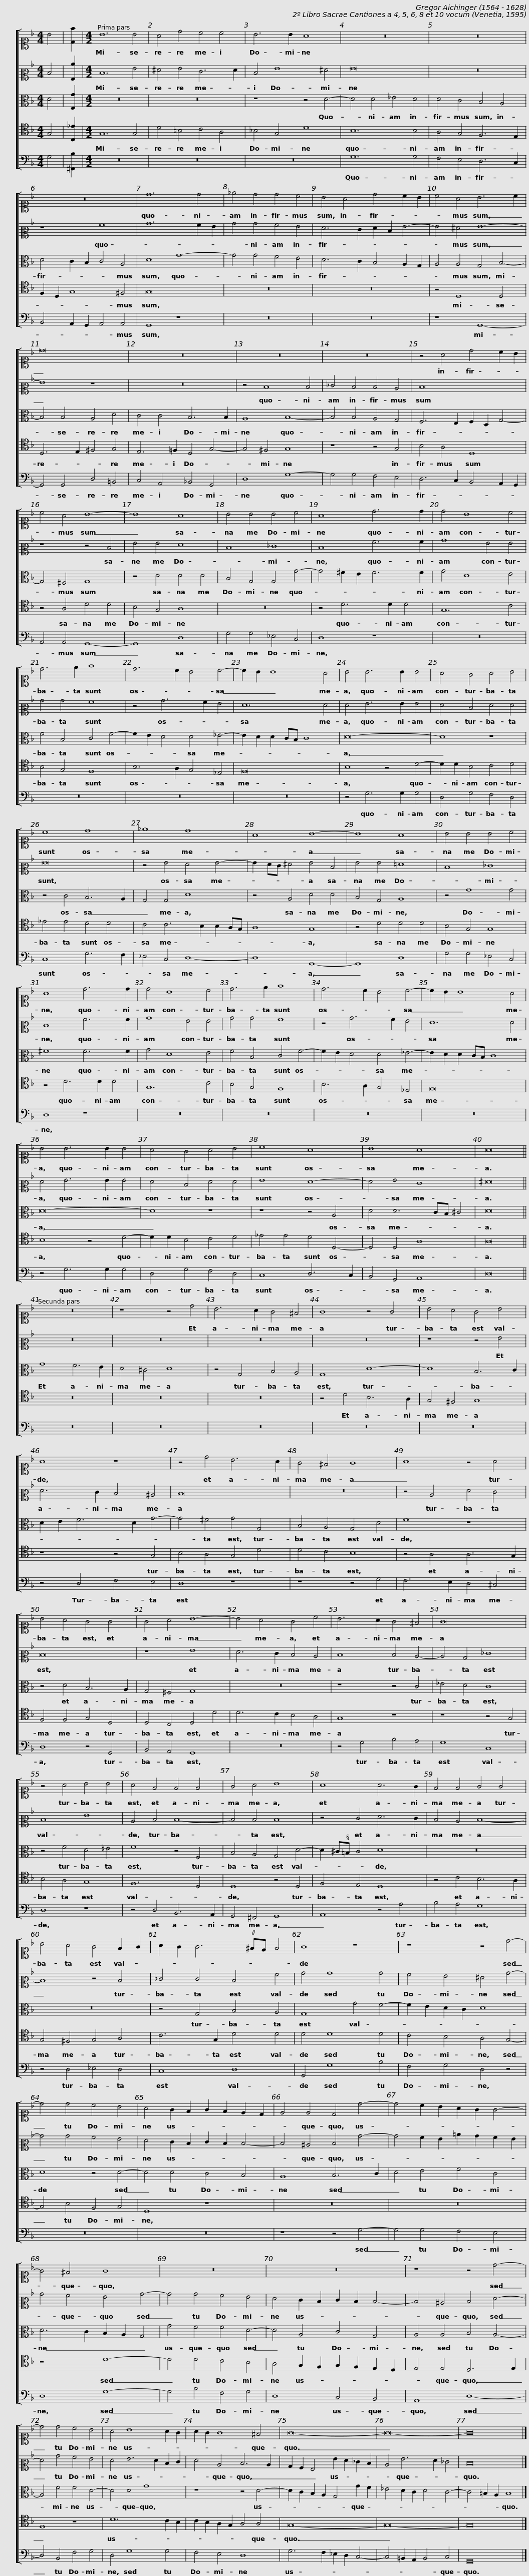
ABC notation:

X:1
%%score [ 1 2 3 4 5 ]
L:1/8
M:4/4
I:linebreak $
K:F
V:1 alto1
V:2 alto2
V:3 alto
V:4 tenor transpose=-12
V:5 bass
V:1
 B4 | [Df]2 |[M:4/2] B12 B4 | A4 d4 c4 c4 | B6 B2 A8 | %5
 z16 |$ z16 | z16 | d12 d4 | _e4 d4 d4 c4 | %10
 B4 A4 d4 c2 B2 |$ c4 A4 B6 c2 | d16 | z16 | z16 | %15
 z16 |$ z4 A4 d4 c2 B2 | c4 A4 B8- | B8 A8 | B4 B4 B4 c4 | %20
 A8 d6 d2 |$ d4 B8 c4 | d6 e2 f8 | d6 c2 B4 c4- | c2 B2 B8 A4 | %25
 B4 B6 B2 B4 |$ A4 G4 A4 B4 | c8 d8 | _e8 d8 | A8 B8- | %30
 B8 A8 |$ B4 B4 B4 c4 | A8 d6 d2 | d4 B8 c4 | d6 e2 f8 | %35
 d6 c2 B4 c4- |$ c2 B2 B8 A4 | B4 B6 B2 B4 | A4 G4 A4 B4 | c8 A8 | %40
 B8 A8 | A16 ||$ z16 | z8 z4 d4 | B6 A2 G4 ^F4 | %45
 G8 z4 G4 | B4 A4 G4 B4 | A8 z8 |$ z4 d4 B6 A2 | G4 ^F4 G8 | %50
 A8 z4 A4 | B4 A4 G4 G4 | G4 A4 B8- |$ B4 A4 G4 c4 | B6 A2 G4 ^F4 | %55
 G16 | z4 A4 B4 B4 | A4 F4 F4 F4 |$ G4 A4 B8 | A8 A6 G2 | %60
 F4 F4 G4 G4 | B4 A4 G4 F2 G2 | A2 G2 G6 ^FE F4 |$ G8 z8 | z8 z4 d4- | %65
 d4 d4 c4 B4 | A4 G2 F2 G2 F2 E2 D2 | E4 E4 D4 d4- |$ d4 c2 B2 A2 G2 G4- | G4 ^F4 G8 | %70
 z16 | z16 | z8 z4 d4- |$ d4 d4 c4 B4 | A4 B8 A2 G2 | %75
 A2 G2 G8 ^F4 | G16- | G16- | G16 |] %79
V:2
 D4 | [G,c]2 |[M:4/2] D12 G4 | ^F4 G4 E6 F2 | D4 G8 ^F4 | %5
 G16 |$ z16 | z8 A8 | B12 A2 G2 | B4 B4 A4 G4 | %10
 F6 E2 F2 D2 G4- |$ G4 ^F4 G8- | G8 z8 | z16 | z4 D8 D4 | %15
 _E4 D4 D4 C4 |$ D16 | z8 z4 D4 | G4 G4 F8 | D8 _E8 | %20
 D8 A6 A2 |$ B8 G4 G4 | B4 B4 A8 | z4 B6 A2 G4 | F12 F4 | %25
 F4 G6 G2 G4 |$ F4 D4 F4 F4 | G16 | z4 G4 F4 G4- | G2 FE ^F4 G4 D4 | %30
 G4 G4 =F8 |$ D8 _E8 | D8 A6 A2 | B8 G4 G4 | B4 B4 A8 | %35
 z4 B6 A2 G4 |$ F12 F4 | F4 G6 G2 G4 | F4 D4 F4 F4 | G8 F8- | %40
 F4 G4 E8 | ^F16 ||$ z16 | z16 | z16 | %45
 z16 | z8 z4 G4 | F6 E2 D4 ^C4 |$ D16 | z16 | %50
 z4 C4 F4 E4 | D16 | z8 G8 |$ F6 E2 D4 C4 | D8 D4 C4- | %55
 C4 B,4 _E8 | D8 G8 | C4 D4 D8- |$ D4 D4 D8 | z4 E4 F6 E2 | %60
 D4 C4 D8- | D8 z4 D4 | _E4 E4 D4 A4 |$ B4 B8 B4 | A4 G4 ^F4 B4- | %65
 B4 B4 A4 G4 | F4 E2 D2 E2 D2 D4- | D4 ^C4 D4 B4- |$ B4 A2 G2 =c2 B2 A2 G2 | B4 A4 G4 B4- | %70
 B4 B4 A4 G4 | F4 E2 D2 E2 D2 D4- | D4 ^C4 D4 F4- |$ F4 B4 A4 G4 | F4 G6 F2 D2 E2 | %75
 F4 C4 D6 C2 | B,2 A,2 G,4 G2 F2 _E2 D2 | C4 G6 F2 _E4 | D16 |] %79
V:3
 D4 | [E,G]2 |[M:4/2] z16 | z16 | z8 z4 D4- | %5
 D4 D4 _E4 D4 |$ D4 C4 B,4 A,4 | D4 C2 B,2 C4 A,4 | D8 G8- | G4 G4 F4 E4 | %10
 D6 C2 B,4 A,2 G,2 |$ A,4 A,4 G,4 B,4- | B,4 B,4 A,4 D4 | C4 C4 B,6 B,2 | A,8 B,8- | %15
 B,4 B,4 A,4 G,4 |$ F,6 E,2 F,2 D,2 G,4- | G,4 ^F,4 G,8 | z4 D4 D4 D4 | B,4 G,4 G,4 G4- | %20
 G4 ^F2 E2 F6 F2 |$ G4 D8 E4 | F4 B,4 C4 F4- | F2 E2 D4 D4 _E4- | E2 D2 D2 CB, C8 | %25
 D16- |$ D8 z8 | z4 C4 B,6 A,2 | G,4 G,4 D8 | z4 A,4 D4 D4 | %30
 B,4 G,4 A,8 |$ z4 G8 G4 | ^F8 F6 F2 | G4 D8 E4 | F4 B,4 C4 F4- | %35
 F2 E2 D4 D4 _E4- |$ E2 D2 D2 CB, C8 | D16- | D8 z8 | z8 z4 A,4 | %40
 D4 D6 CB, ^C4 | D16 ||$ G8 F6 E2 | D4 ^C4 D8 | z4 G,4 B,4 A,4 | %45
 G,8 D8- | D8 B,6 C2 | D2 E2 F6 D2 G4- |$ G4 ^F4 G4 G,4 | B,4 A,4 G,4 D4 | %50
 F8 z8 | z4 D4 B,6 A,2 | G,4 ^F,4 G,8 |$ z16 | z8 z4 C4 | %55
 _E4 D4 C8 | z4 F4 D4 =E4 | F8 z4 F,4 |$ B,4 A,4 G,4 D4- | D2 ^C=B, C4 D8 | %60
 z16 | z16 | z4 G,4 B,4 A,4 |$ G,8 G4 F4- | F2 E2 D2 C2 D8 | %65
 D8 z4 D4- | D4 D4 C4 B,4 | A,8 B,6 C2 |$ D4 E4 F4 C4 | D6 C2 B,2 A,2 G,4 | %70
 G4 F4 F4 D4- | D4 A,4 C4 G,4 | A,4 A,4 B,4 A,4- |$ A,4 F4 F4 D4- | D4 D4 G8 | %75
 z8 z4 D4- | D2 C2 B,2 A,2 G,4 G2 F2 | _E4 D2 C2 D4 C4- | C4 =B,2 A,2 B,8 |] %79
V:4
 G,4 | [C,_E]2 |[M:4/2] G,12 G,4 | D4 =B,4 C4 A,4 | _B,4 G,4 D8 | %5
 B,12 B,4 |$ A,4 G,4 F,6 E,2 | F,2 D,2 G,8 ^F,4 | G,16 | z16 | %10
 z16 |$ z4 D,8 D,4 | D,6 E,2 ^F,4 G,4 | E,6 =F,2 D,4 G,4- | G,4 ^F,4 G,8 | %15
 z8 z4 G,4 |$ B,4 A,4 D,8 | z4 A,4 D4 D4 | B,4 G,4 A,8 | z16 | %20
 z4 D6 D2 D4 |$ G,12 C4 | B,4 G,4 F,8 | B,6 A,2 G,4 _E,4 | F,16 | %25
 B,8 z4 D4- |$ D2 D2 B,4 C4 D4 | _E4 E4 D4 D4 | C4 C6 B,2 B,2 A,G, | A,8 G,8 | %30
 z4 D4 D4 D4 |$ B,4 G,4 G,8 | z4 D6 D2 D4 | G,12 C4 | B,4 G,4 F,8 | %35
 B,6 A,2 G,4 _E,4 |$ F,16 | B,8 z4 D4- | D2 D2 B,4 C4 D4 | _E4 E4 D4 D,4- | %40
 D,4 D,4 A,8 | A,16 ||$ z16 | z16 | z16 | %45
 z4 D4 B,6 A,2 | G,4 ^F,4 G,8 | z8 z4 G,4 |$ B,4 A,4 G,4 D4 | D4 C4 B,8 | %50
 z4 A,4 A,6 G,2 | F,4 F,4 G,4 D,4 | D,4 C,4 D,4 D4 |$ D6 C2 B,4 A,4 | G,8 z8 | %55
 z8 z4 G,4 | B,4 A,4 G,8 | F,12 D,4 |$ D,8 z4 D,4 | F,4 E,4 D,8 | %60
 z4 C4 B,6 A,2 | G,4 ^F,4 G,4 A,4 | C6 G,2 D4 D4 |$ D4 D8 D4 | C4 B,4 A,4 G,4- | %65
 G,4 B,4 F,4 G,4 | D,8 z8 | z16 |$ z16 | z8 D8- | %70
 D4 D4 C4 B,4 | A,4 G,2 F,2 G,2 F,2 E,2 D,2 | E,4 E,4 D,6 E,2 |$ F,8 z8 | D12 C2 B,2 | %75
 C2 B,2 A,2 G,2 A,4 A,4 | G,16- | G,16- | G,16 |] %79
V:5
 G,4 | [^F,,B,]2 |[M:4/2] z16 | z16 | z16 | %5
 G,12 G,4 |$ F,4 E,4 D,6 C,2 | B,,4 A,,2 G,,2 A,,4 A,,4 | G,,8 z8 | z16 | %10
 z16 |$ z8 G,,8- | G,,4 G,,4 D,4 =B,,4 | C,4 A,,4 _B,,4 G,,4 | D,8 G,8- | %15
 G,4 G,4 F,4 E,4 |$ D,6 C,2 B,,4 A,,2 G,,2 | A,,4 A,,4 G,,8- | G,,8 D,8 | G,4 G,4 _E,4 C,4 | %20
 D,8 z8 |$ z16 | z16 | z16 | z16 | %25
 z4 G,6 G,2 G,4 |$ D,4 G,4 F,4 D,4 | C,8 G,6 F,2 | _E,4 C,4 D,8- | D,8 G,,8- | %30
 G,,8 D,8 |$ G,4 G,4 _E,4 C,4 | D,8 z8 | z16 | z16 | %35
 z16 |$ z16 | z4 G,6 G,2 G,4 | D,4 G,4 F,4 D,4 | C,8 D,6 C,2 | %40
 B,,4 G,,4 A,,8 | D,16 ||$ z16 | z16 | z16 | %45
 z16 | z16 | z4 D,4 F,4 E,4 |$ D,8 z8 | z8 z4 G,4 | %50
 F,6 E,2 D,4 ^C,4 | D,8 z4 G,,4 | B,,4 A,,4 G,,8 |$ z16 | z4 G,4 B,4 A,4 | %55
 G,8 C,8 | D,8 z8 | z4 D,4 B,,6 A,,2 |$ G,,4 ^F,,4 G,,8 | A,,8 z4 A,4 | %60
 B,4 A,4 G,8 | z4 D,4 _E,4 D,4 | C,8 D,8 |$ G,,4 G,8 B,4 | F,4 G,4 D,4 z4 | %65
 z16 | z16 | z8 z4 G,4- |$ G,4 G,4 F,4 E,4 | D,8 G,8- | %70
 G,4 B,4 F,4 G,4 | D,8 C,4 B,,4 | A,,8 D,8- |$ D,4 B,,4 F,4 G,4 | D,4 G,8 G,4 | %75
 F,4 E,4 D,8 | G,6 F,2 _E,2 D,2 C,4- | C,4 =B,,2 A,,2 B,,4 C,4 | G,,16 |] %79
